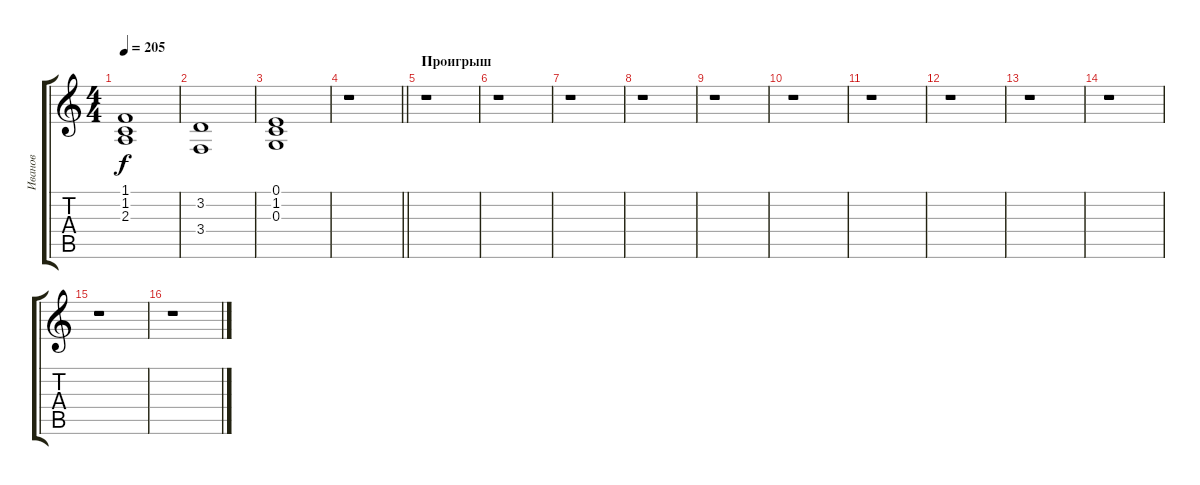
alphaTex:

\track ("Иванов" "Иванов") {instrument choiraahs}
\staff {score tabs}
\tuning (E4 B3 G3 D3 A2 E2) {hide}
\ts (4 4)
\tempo 205
\clef g2
\ks c
(1.1 1.2 2.3).1{dy f} |
(3.2 3.4).1 |
(0.1 1.2 0.3).1 |
\barLineRight lightlight
r.1 |
\section ("" "Проигрыш")
r.1 |
r.1 |
r.1 |
r.1 |
r.1 |
r.1 |
r.1 |
r.1 |
r.1 |
r.1 |
r.1 |
r.1
